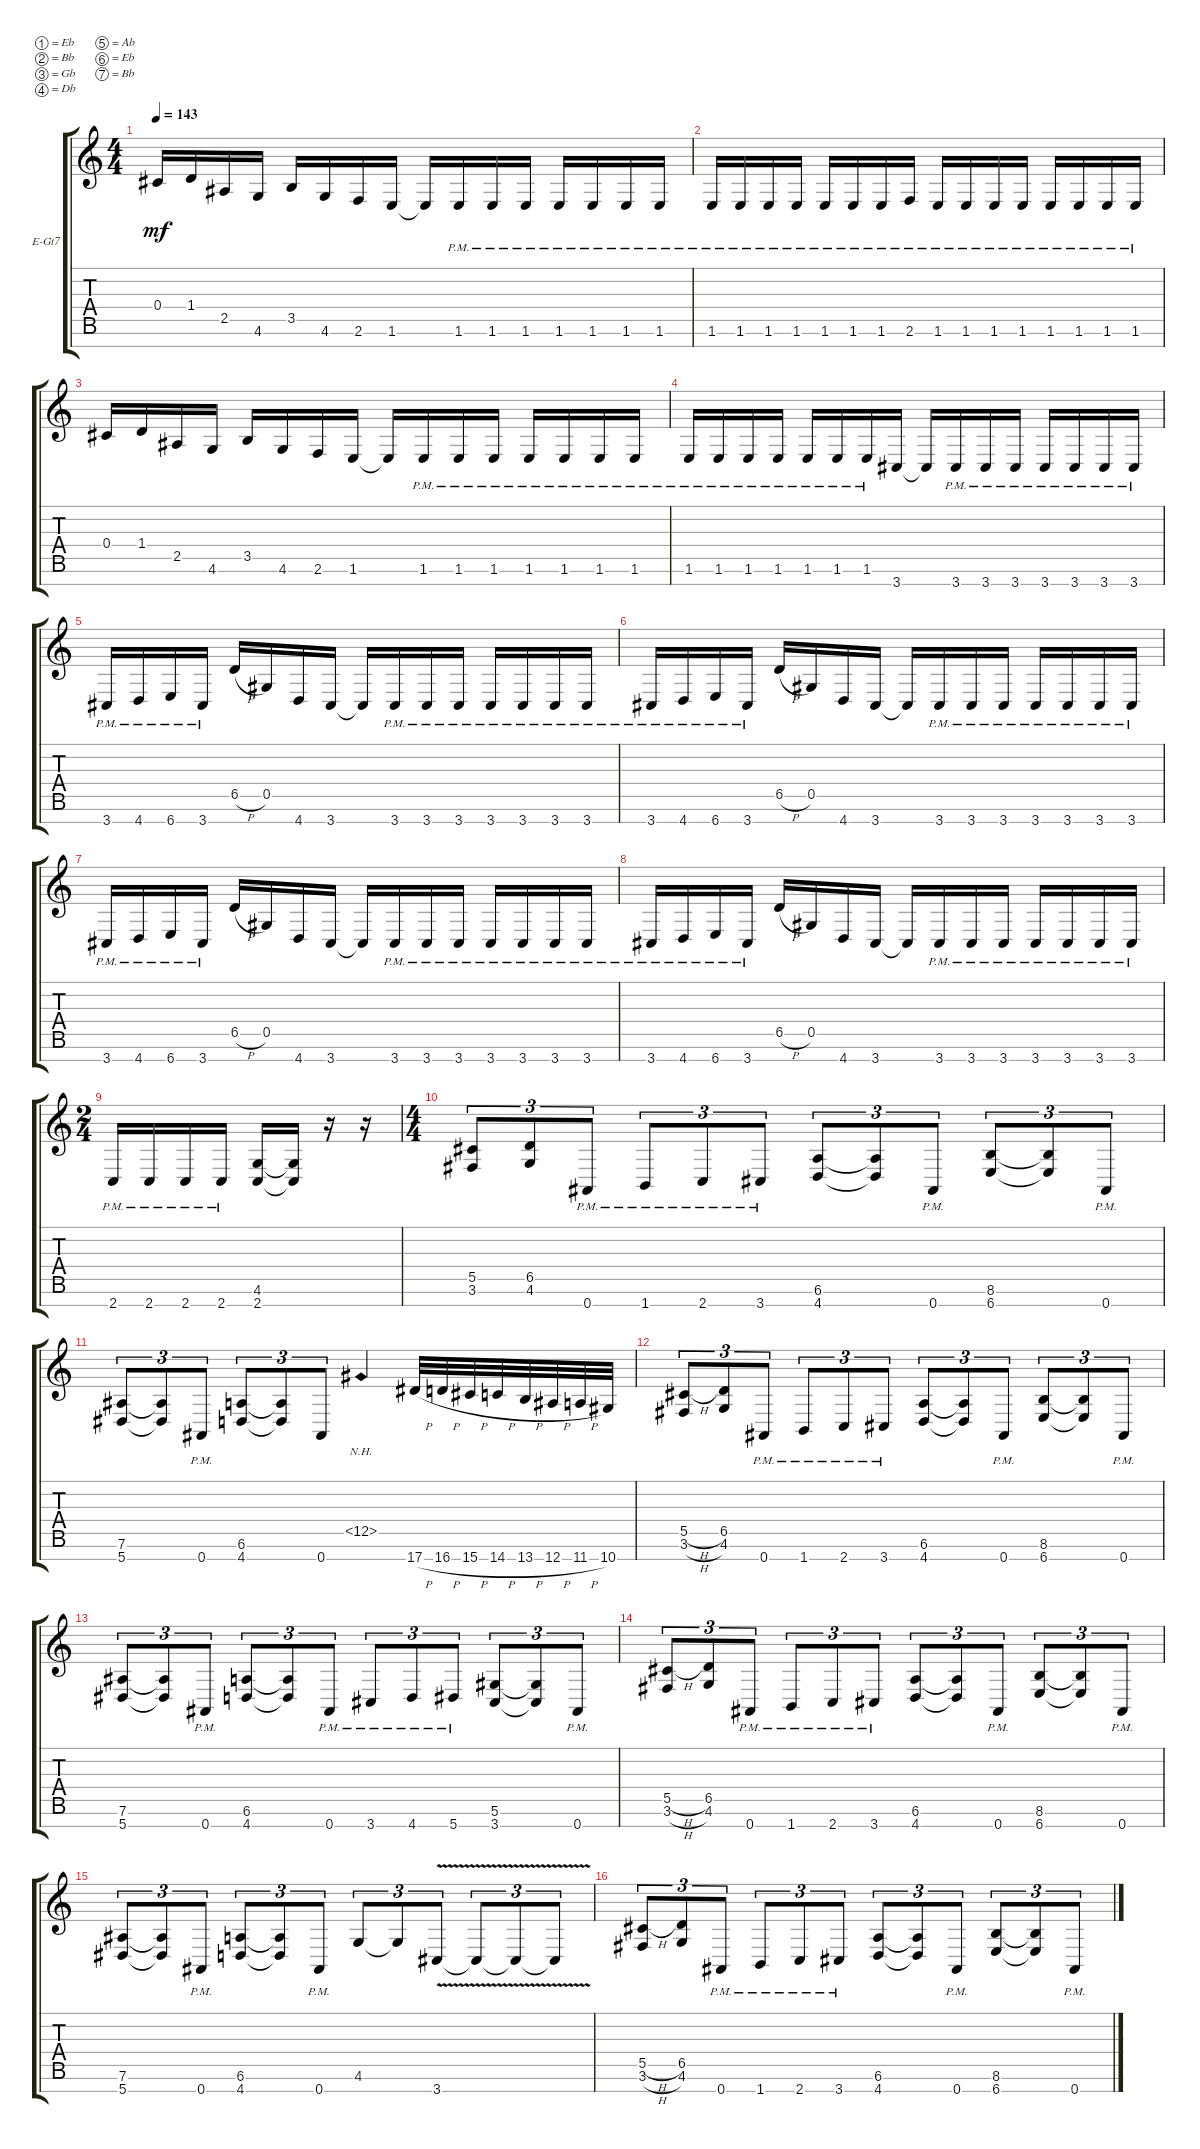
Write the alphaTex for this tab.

\bracketExtendMode groupsimilarinstruments
\firstSystemTrackNameOrientation horizontal
\otherSystemsTrackNameOrientation horizontal
\track ("right" "E-Gt7") {instrument distortionguitar}
\staff {score tabs}
\tuning (Eb4 Bb3 Gb3 Db3 Ab2 Eb2 Bb1)
\ts (4 4)
\tempo 143
\clef g2
\ks c
0.4.16{dy mf} 1.4.16 2.5.16 4.6.16 3.5.16 4.6.16 2.6.16 1.6.16 1.6{t}.16 1.6{pm}.16 1.6{pm}.16 1.6{pm}.16 1.6{pm}.16 1.6{pm}.16 1.6{pm}.16 1.6{pm}.16 |
1.6{pm}.16 1.6{pm}.16 1.6{pm}.16 1.6{pm}.16 1.6{pm}.16 1.6{pm}.16 1.6{pm}.16 2.6{pm}.16 1.6{pm}.16 1.6{pm}.16 1.6{pm}.16 1.6{pm}.16 1.6{pm}.16 1.6{pm}.16 1.6{pm}.16 1.6{pm}.16 |
0.4.16 1.4.16 2.5.16 4.6.16 3.5.16 4.6.16 2.6.16 1.6.16 1.6{t}.16 1.6{pm}.16 1.6{pm}.16 1.6{pm}.16 1.6{pm}.16 1.6{pm}.16 1.6{pm}.16 1.6{pm}.16 |
1.6{pm}.16 1.6{pm}.16 1.6{pm}.16 1.6{pm}.16 1.6{pm}.16 1.6{pm}.16 1.6{pm}.16 3.7.16 3.7{t}.16 3.7{pm}.16 3.7{pm}.16 3.7{pm}.16 3.7{pm}.16 3.7{pm}.16 3.7{pm}.16 3.7{pm}.16 |
3.7{pm}.16 4.7{pm}.16 6.7{pm}.16 3.7{pm}.16 6.5{h}.16 0.5.16 4.7.16 3.7.16 3.7{t}.16 3.7{pm}.16 3.7{pm}.16 3.7{pm}.16 3.7{pm}.16 3.7{pm}.16 3.7{pm}.16 3.7{pm}.16 |
3.7{pm}.16 4.7{pm}.16 6.7{pm}.16 3.7{pm}.16 6.5{h}.16 0.5.16 4.7.16 3.7.16 3.7{t}.16 3.7{pm}.16 3.7{pm}.16 3.7{pm}.16 3.7{pm}.16 3.7{pm}.16 3.7{pm}.16 3.7{pm}.16 |
3.7{pm}.16 4.7{pm}.16 6.7{pm}.16 3.7{pm}.16 6.5{h}.16 0.5.16 4.7.16 3.7.16 3.7{t}.16 3.7{pm}.16 3.7{pm}.16 3.7{pm}.16 3.7{pm}.16 3.7{pm}.16 3.7{pm}.16 3.7{pm}.16 |
3.7{pm}.16 4.7{pm}.16 6.7{pm}.16 3.7{pm}.16 6.5{h}.16 0.5.16 4.7.16 3.7.16 3.7{t}.16 3.7{pm}.16 3.7{pm}.16 3.7{pm}.16 3.7{pm}.16 3.7{pm}.16 3.7{pm}.16 3.7{pm}.16 |
\ts (2 4)
2.7{pm}.16 2.7{pm}.16 2.7{pm}.16 2.7{pm}.16 (2.7 4.6).16 (4.6{t} 2.7{t}).16 r.16 r.16 |
\ts (4 4)
(3.6 5.5).8{tu (3 2)} (4.6 6.5).8{tu (3 2)} 0.7{pm}.8{tu (3 2)} 1.7{pm}.8{tu (3 2)} 2.7{pm}.8{tu (3 2)} 3.7{pm}.8{tu (3 2)} (4.7 6.6).8{tu (3 2)} (6.6{t} 4.7{t}).8{tu (3 2)} 0.7{pm}.8{tu (3 2)} (6.7 8.6).8{tu (3 2)} (6.7{t} 8.6{t}).8{tu (3 2)} 0.7{pm}.8{tu (3 2)} |
(5.7 7.6).8{tu (3 2)} (5.7{t} 7.6{t}).8{tu (3 2)} 0.7{pm}.8{tu (3 2)} (4.7 6.6).8{tu (3 2)} (4.7{t} 6.6{t}).8{tu (3 2)} 0.7.8{tu (3 2)} 6.5{nh}.4 17.7{h}.32 16.7{h}.32 15.7{h}.32 14.7{h}.32 13.7{h}.32 12.7{h}.32 11.7{h}.32 10.7.32 |
(3.6{h} 5.5{h}).8{tu (3 2)} (4.6 6.5).8{tu (3 2)} 0.7{pm}.8{tu (3 2)} 1.7{pm}.8{tu (3 2)} 2.7{pm}.8{tu (3 2)} 3.7{pm}.8{tu (3 2)} (4.7 6.6).8{tu (3 2)} (6.6{t} 4.7{t}).8{tu (3 2)} 0.7{pm}.8{tu (3 2)} (6.7 8.6).8{tu (3 2)} (6.7{t} 8.6{t}).8{tu (3 2)} 0.7{pm}.8{tu (3 2)} |
(5.7 7.6).8{tu (3 2)} (5.7{t} 7.6{t}).8{tu (3 2)} 0.7{pm}.8{tu (3 2)} (4.7 6.6).8{tu (3 2)} (4.7{t} 6.6{t}).8{tu (3 2)} 0.7{pm}.8{tu (3 2)} 3.7{pm}.8{tu (3 2)} 4.7{pm}.8{tu (3 2)} 5.7{pm}.8{tu (3 2)} (3.7 5.6).8{tu (3 2)} (5.6{t} 3.7{t}).8{tu (3 2)} 0.7{pm}.8{tu (3 2)} |
(3.6{h} 5.5{h}).8{tu (3 2)} (4.6 6.5).8{tu (3 2)} 0.7{pm}.8{tu (3 2)} 1.7{pm}.8{tu (3 2)} 2.7{pm}.8{tu (3 2)} 3.7{pm}.8{tu (3 2)} (4.7 6.6).8{tu (3 2)} (6.6{t} 4.7{t}).8{tu (3 2)} 0.7{pm}.8{tu (3 2)} (6.7 8.6).8{tu (3 2)} (6.7{t} 8.6{t}).8{tu (3 2)} 0.7{pm}.8{tu (3 2)} |
(5.7 7.6).8{tu (3 2)} (5.7{t} 7.6{t}).8{tu (3 2)} 0.7{pm}.8{tu (3 2)} (4.7 6.6).8{tu (3 2)} (4.7{t} 6.6{t}).8{tu (3 2)} 0.7{pm}.8{tu (3 2)} 4.6.8{tu (3 2)} 4.6{t}.8{tu (3 2)} 3.7{v}.8{tu (3 2)} 3.7{v t}.8{tu (3 2)} 3.7{v t}.8{tu (3 2)} 3.7{v t}.8{tu (3 2)} |
(3.6{h} 5.5{h}).8{tu (3 2)} (4.6 6.5).8{tu (3 2)} 0.7{pm}.8{tu (3 2)} 1.7{pm}.8{tu (3 2)} 2.7{pm}.8{tu (3 2)} 3.7{pm}.8{tu (3 2)} (4.7 6.6).8{tu (3 2)} (6.6{t} 4.7{t}).8{tu (3 2)} 0.7{pm}.8{tu (3 2)} (6.7 8.6).8{tu (3 2)} (6.7{t} 8.6{t}).8{tu (3 2)} 0.7{pm}.8{tu (3 2)}
